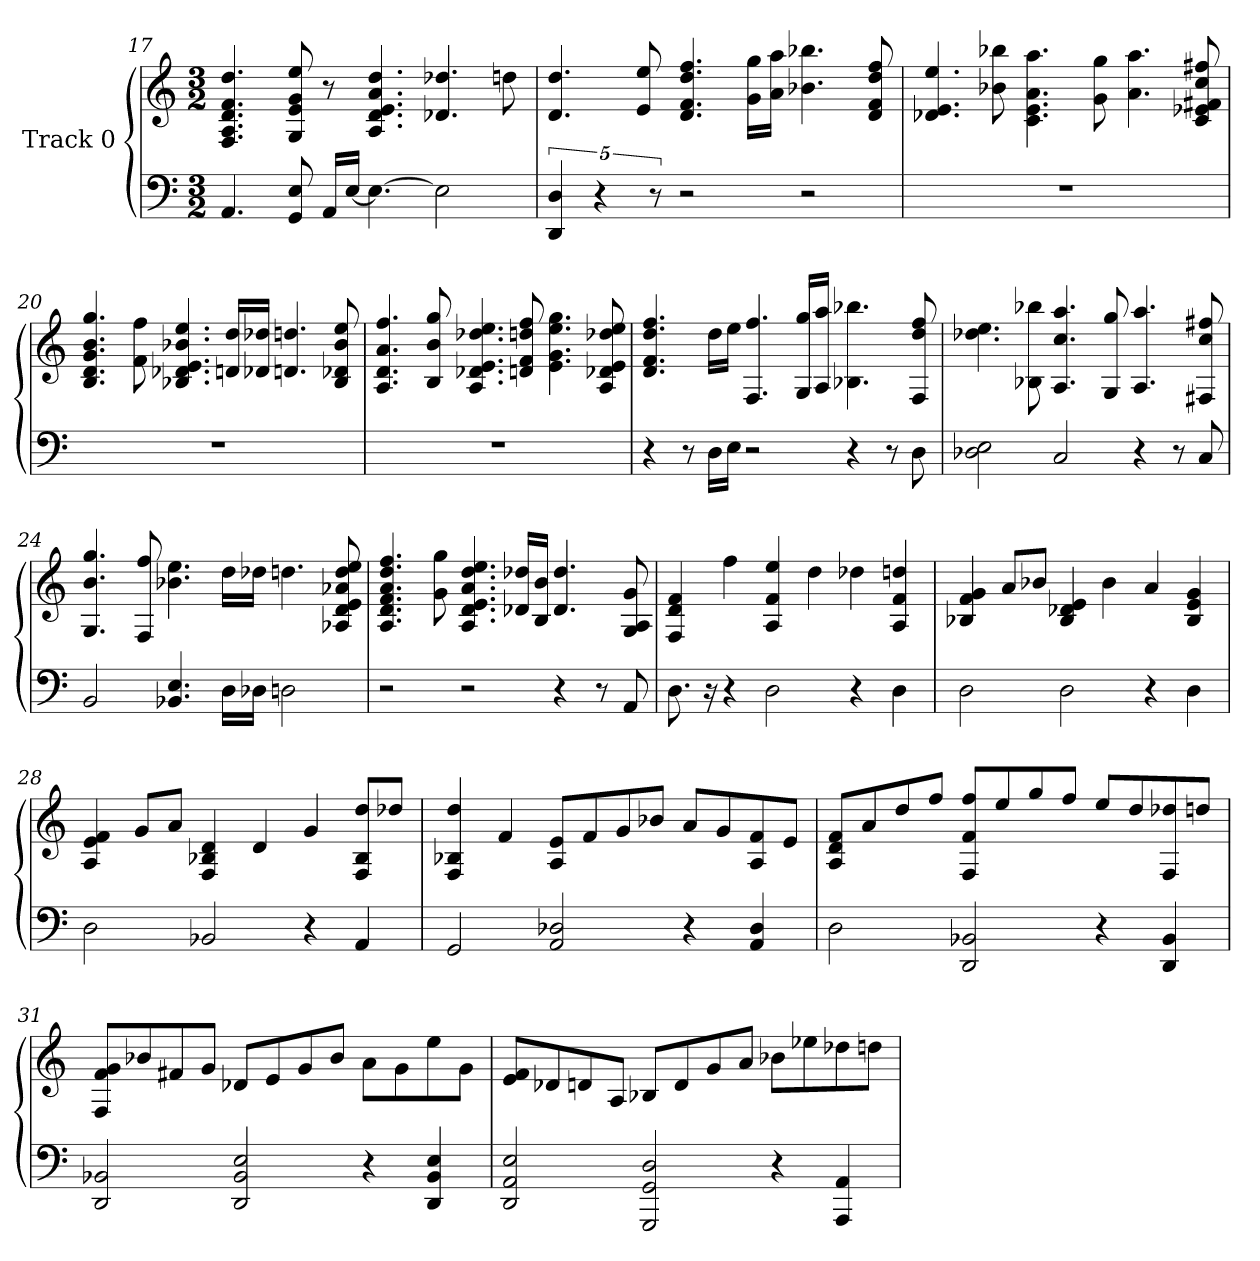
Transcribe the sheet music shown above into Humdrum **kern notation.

**kern	**kern
*part2	*part1
*staff2	*staff1
*	*I"Track 0
*clefF4	*clefG2
*k[]	*k[]
*C:	*C:
*M3/2	*M3/2
=17	=17
4.AA/	4.F/ 4.A/ 4.d/ 4.f/ 4.dd/
8GG/ 8E/	8G/ 8e/ 8g/ 8ee/
16AA/LL	8r
[16E/JJ	.
4.E\_	4.A/ 4.d/ 4.e/ 4.a/ 4.dd/
2E\]	4.d-X/ 4.dd-X/
.	8ddn\
!!LO:LB:g=z
=18	=18
5DD/ 5D/	4.d/ 4.dd/
5r	.
.	8e/ 8ee/
10r	.
2r	4.d/ 4.f/ 4.dd/ 4.ff/
.	16g\ 16gg\LL
.	16a\ 16aa\JJ
2r	4.b-X\ 4.bb-X\
.	8d/ 8f/ 8dd/ 8ff/
=19	=19
1.r	4.d-X/ 4.e/ 4.ee/
.	8b-X\ 8bb-X\
.	4.c\ 4.e\ 4.a\ 4.aa\
.	8g\ 8gg\
.	4.a\ 4.aa\
.	8c/ 8e-X/ 8f#X/ 8cc/ 8ff#X/
=20	=20
1.r	4.B/ 4.d/ 4.g/ 4.b/ 4.gg/
.	8f\ 8ff\
.	4.B-X/ 4.d-X/ 4.e/ 4.b-X/ 4.ee/
.	16dn/ 16dd/LL
.	16d-X/ 16dd-X/JJ
.	4.dn/ 4.ddn/
.	8B-/ 8d-X/ 8b-/ 8ee/
!!LO:LB:g=z
=21	=21
1.r	4.A/ 4.d/ 4.a/ 4.ff/
.	8B/ 8b/ 8gg/
.	4.A/ 4.d-X/ 4.e/ 4.dd-X/ 4.ee/
.	8dn/ 8f/ 8ddn/ 8ff/
.	4.e\ 4.g\ 4.ee\ 4.gg\
.	8A/ 8d-X/ 8e/ 8dd-X/ 8ee/
=22	=22
4r	4.d/ 4.f/ 4.dd/ 4.ff/
8r	.
16D\LL	16dd\LL
16E\JJ	16ee\JJ
2r	4.F/ 4.ff/
.	16G/ 16gg/LL
.	16A/ 16aa/JJ
4r	4.B-X\ 4.bb-X\
8r	.
8D\	8F/ 8dd/ 8ff/
=23	=23
2D-X\ 2E\	4.dd-X\ 4.ee\
.	8B-X\ 8bb-X\
2C/	4.A/ 4.cc/ 4.aa/
.	8G/ 8gg/
4r	4.A/ 4.aa/
8r	.
8C/	8F#X/ 8cc/ 8ff#X/
!!LO:LB:g=z
=24	=24
2BB/	4.G/ 4.b/ 4.gg/
.	8F/ 8ff/
4.BB-X/ 4.E/	4.b-X\ 4.ee\
16D\LL	16dd\LL
16D-X\JJ	16dd-X\JJ
2Dn\	4.ddn\
.	8A-X/ 8d/ 8e/ 8a-X/ 8dd/ 8ee/
=25	=25
2r	4.A/ 4.d/ 4.f/ 4.a/ 4.dd/ 4.ff/
.	8g\ 8gg\
2r	4.A/ 4.d/ 4.e/ 4.a/ 4.dd/ 4.ee/
.	16d-X/ 16dd-X/LL
.	16B/ 16b/JJ
4r	4.d-/ 4.dd-/
8r	.
8AA/	8G/ 8A/ 8g/
=26	=26
8.D\	4F/ 4d/ 4f/
16r	.
4r	4ff\
2D\	4A/ 4f/ 4ee/
.	4dd\
4r	4dd-X\
4D\	4A/ 4f/ 4ddn/
!!LO:PB:g=z
=27	=27
2D\	4B-X/ 4f/ 4g/
.	8a/L
.	8b-X/J
2D\	4B-/ 4d-X/ 4e/
.	4b-\
4r	4a/
4D\	4B-/ 4e/ 4g/
=28	=28
2D\	4A/ 4e/ 4f/
.	8g/L
.	8a/J
2BB-X/	4F/ 4B-X/ 4d/
.	4d/
4r	4g/
4AA/	8F/ 8B-/ 8dd/L
.	8dd-X/J
=29	=29
2GG/	4F/ 4B-X/ 4dd/
.	4f/
2AA/ 2D-X/	8A/ 8e/L
.	8f/
.	8g/
.	8b-X/J
4r	8a/L
.	8g/
4AA/ 4D-/	8A/ 8f/
.	8e/J
!!LO:PB:g=z
=30	=30
2D\	8A/ 8d/ 8f/L
.	8a/
.	8dd/
.	8ff/J
2DD/ 2BB-X/	8F/ 8f/ 8ff/L
.	8ee/
.	8gg/
.	8ff/J
4r	8ee/L
.	8dd/
4DD/ 4BB-/	8F/ 8dd-X/
.	8ddn/J
=31	=31
2DD/ 2BB-X/	8F/ 8f/ 8g/L
.	8b-X/
.	8f#X/
.	8g/J
2DD/ 2BB-/ 2E/	8d-X/L
.	8e/
.	8g/
.	8b-/J
4r	8a\L
.	8g\
4DD/ 4BB-/ 4E/	8ee\
.	8g\J
!!LO:LB:g=z
=32	=32
2DD/ 2AA/ 2E/	8e/ 8f/L
.	8d-X/
.	8dn/
.	8A/J
2GGG/ 2GG/ 2D/	8B-X/L
.	8d/
.	8g/
.	8a/J
4r	8b-X\L
.	8ee-X\
4AAA/ 4AA/	8dd-X\
.	8ddn\J
=	=
*-	*-
